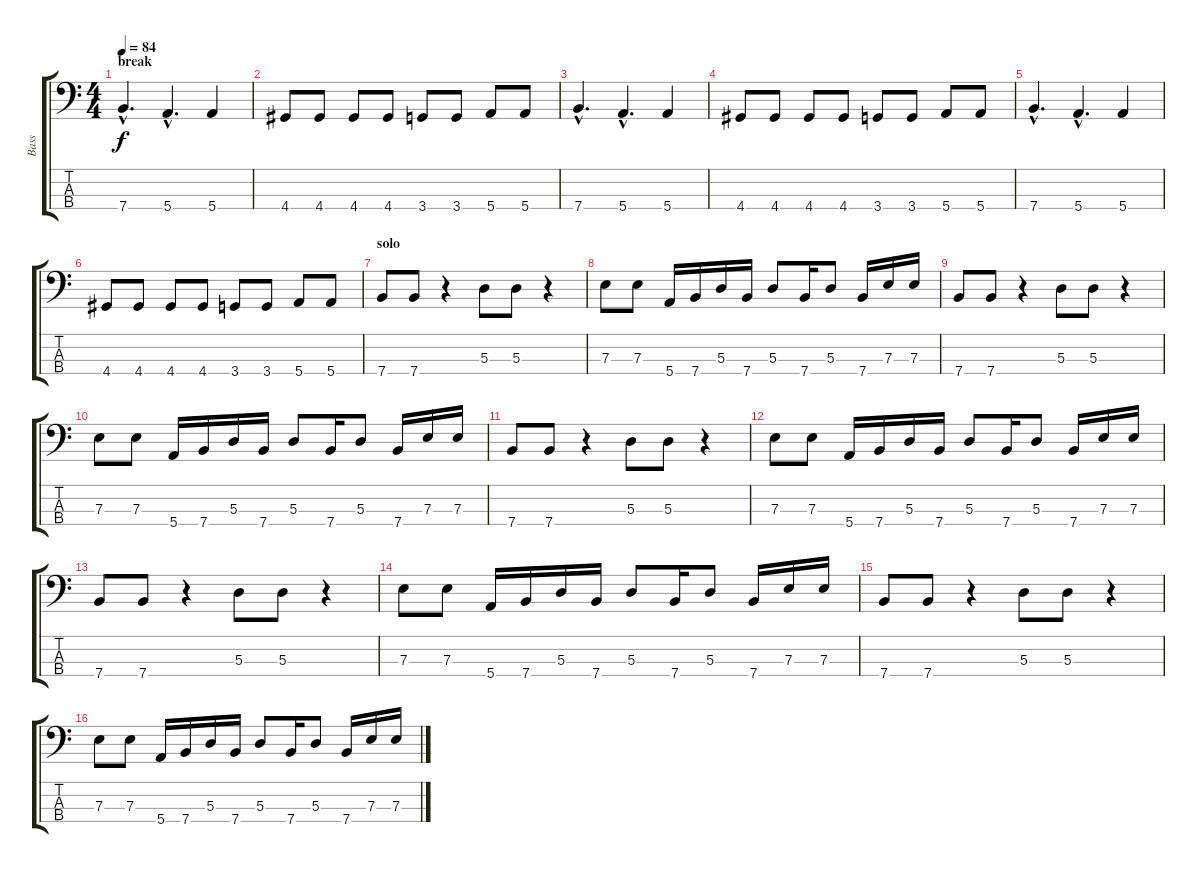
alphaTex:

\track ("Bass" "Bass") {instrument electricbasspick}
\staff {score tabs}
\tuning (G2 D2 A1 E1) {hide}
\ts (4 4)
\section ("" "break")
\tempo 84
\clef f4
\ks c
7.4{hac}.4{d dy f} 5.4{hac}.4{d} 5.4.4 |
4.4.8 4.4.8 4.4.8 4.4.8 3.4.8 3.4.8 5.4.8 5.4.8 |
7.4{hac}.4{d} 5.4{hac}.4{d} 5.4.4 |
4.4.8 4.4.8 4.4.8 4.4.8 3.4.8 3.4.8 5.4.8 5.4.8 |
7.4{hac}.4{d} 5.4{hac}.4{d} 5.4.4 |
4.4.8 4.4.8 4.4.8 4.4.8 3.4.8 3.4.8 5.4.8 5.4.8 |
\section ("" "solo")
7.4.8 7.4.8 r.4 5.3.8 5.3.8 r.4 |
7.3.8 7.3.8 5.4.16 7.4.16 5.3.16 7.4.16 5.3.8 7.4.16 5.3.8 7.4.16 7.3.16 7.3.16 |
7.4.8 7.4.8 r.4 5.3.8 5.3.8 r.4 |
7.3.8 7.3.8 5.4.16 7.4.16 5.3.16 7.4.16 5.3.8 7.4.16 5.3.8 7.4.16 7.3.16 7.3.16 |
7.4.8 7.4.8 r.4 5.3.8 5.3.8 r.4 |
7.3.8 7.3.8 5.4.16 7.4.16 5.3.16 7.4.16 5.3.8 7.4.16 5.3.8 7.4.16 7.3.16 7.3.16 |
7.4.8 7.4.8 r.4 5.3.8 5.3.8 r.4 |
7.3.8 7.3.8 5.4.16 7.4.16 5.3.16 7.4.16 5.3.8 7.4.16 5.3.8 7.4.16 7.3.16 7.3.16 |
7.4.8 7.4.8 r.4 5.3.8 5.3.8 r.4 |
7.3.8 7.3.8 5.4.16 7.4.16 5.3.16 7.4.16 5.3.8 7.4.16 5.3.8 7.4.16 7.3.16 7.3.16
